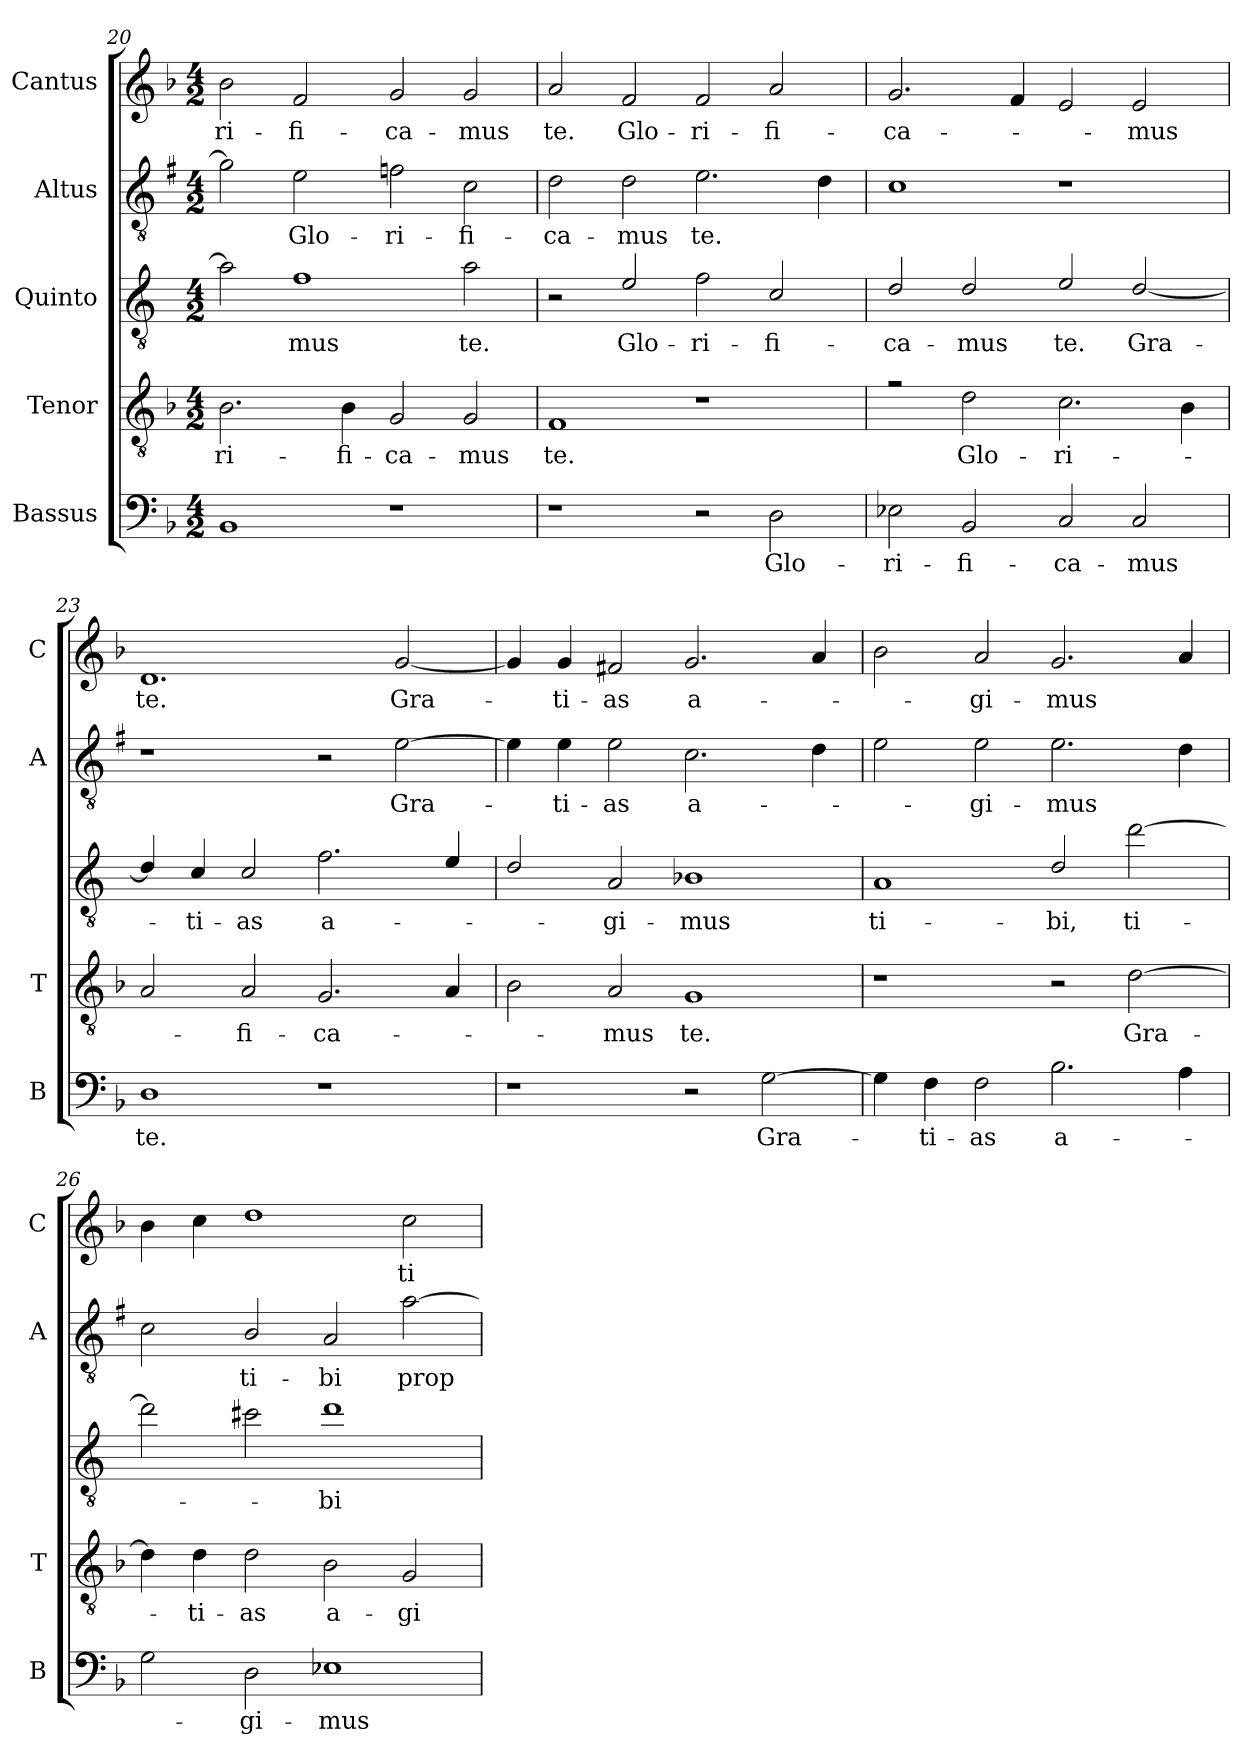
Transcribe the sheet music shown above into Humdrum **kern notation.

**kern	**text	**kern	**text	**kern	**text	**kern	**text	**kern	**text
*part5	*part5	*part4	*part4	*part3	*part3	*part2	*part2	*part1	*part1
*staff5	*staff5	*staff4	*staff4	*staff3	*staff3	*staff2	*staff2	*staff1	*staff1
*I"Bassus	*	*I"Tenor	*	*I"Quinto	*	*I"Altus	*	*I"Cantus	*
*I'B	*	*I'T	*	*	*	*I'A	*	*I'C	*
*clefF4	*	*clefGv2	*	*clefGv2	*	*clefGv2	*	*clefG2	*
*	*	*	*	*ITrd4c7	*	*ITrd1c2	*	*	*
*k[b-]	*	*k[b-]	*	*k[b-]	*	*k[b-]	*	*k[b-]	*
*F:	*	*F:	*	*F:	*	*F:	*	*F:	*
*M4/2	*	*M4/2	*	*M4/2	*	*M4/2	*	*M4/2	*
=20	=20	=20	=20	=20	=20	=20	=20	=20	=20
!	!	!	!LO:LY:b	!	!	!	!	!	!LO:LY:b
1BB-	.	2.B-\	-ri-	2d\]	.	2f\]	.	2b-\	-ri-
!	!	!	!	!	!LO:LY:b	!	!LO:LY:b	!	!LO:LY:b
.	.	.	.	1B-	-mus	2d\	Glo-	2f/	-fi-
!	!	!	!LO:LY:b	!	!	!	!	!	!
.	.	4B-\	-fi-	.	.	.	.	.	.
!	!	!	!LO:LY:b	!	!	!	!LO:LY:b	!	!LO:LY:b
1r	.	2G/	-ca-	.	.	2e-X\	-ri-	2g/	-ca-
!	!	!	!LO:LY:b	!	!LO:LY:b	!	!LO:LY:b	!	!LO:LY:b
.	.	2G/	-mus	2d\	te.	2B-\	-fi-	2g/	-mus
=21	=21	=21	=21	=21	=21	=21	=21	=21	=21
!	!	!	!LO:LY:b	!	!	!	!LO:LY:b	!	!LO:LY:b
1r	.	1F	te.	2r	.	2c\	-ca-	2a/	te.
!	!	!	!	!	!LO:LY:b	!	!LO:LY:b	!	!LO:LY:b
.	.	.	.	2A/	Glo-	2c\	-mus	2f/	Glo-
!	!	!	!	!	!LO:LY:b	!	!LO:LY:b	!	!LO:LY:b
2r	.	1r	.	2B-\	-ri-	2.d\	te.	2f/	-ri-
!	!LO:LY:b	!	!	!	!LO:LY:b	!	!	!	!LO:LY:b
2D\	Glo-	.	.	2F/	-fi-	.	.	2a/	-fi-
.	.	.	.	.	.	4c\	.	.	.
=22	=22	=22	=22	=22	=22	=22	=22	=22	=22
!	!LO:LY:b	!	!	!	!LO:LY:b	!	!	!	!LO:LY:b
2E-X\	-ri-	2rf	.	2G/	-ca-	1B-	.	2.g/	-ca-
!	!LO:LY:b	!	!LO:LY:b	!	!LO:LY:b	!	!	!	!
2BB-/	-fi-	2d\	Glo-	2G/	-mus	.	.	.	.
.	.	.	.	.	.	.	.	4f/	.
!	!LO:LY:b	!	!LO:LY:b	!	!LO:LY:b	!	!	!	!
2C/	-ca-	2.c\	-ri-	2A/	te.	1r	.	2e/	.
!	!LO:LY:b	!	!	!	!LO:LY:b	!	!	!	!LO:LY:b
2C/	-mus	.	.	[2G/	Gra-	.	.	2e/	-mus
.	.	4B-\	.	.	.	.	.	.	.
=23	=23	=23	=23	=23	=23	=23	=23	=23	=23
!	!LO:LY:b	!	!	!	!	!	!	!	!LO:LY:b
1D	te.	2A/	.	4G/]	.	1r	.	1.d	te.
!	!	!	!	!	!LO:LY:b	!	!	!	!
.	.	.	.	4F/	-ti-	.	.	.	.
!	!	!	!LO:LY:b	!	!LO:LY:b	!	!	!	!
.	.	2A/	-fi-	2F/	-as	.	.	.	.
!	!	!	!LO:LY:b	!	!LO:LY:b	!	!	!	!
1r	.	2.G/	-ca-	2.B-\	a-	2r	.	.	.
!	!	!	!	!	!	!	!LO:LY:b	!	!LO:LY:b
.	.	.	.	.	.	[2d\	Gra-	[2g/	Gra-
.	.	4A/	.	4A/	.	.	.	.	.
!!LO:LB:g=z
=24	=24	=24	=24	=24	=24	=24	=24	=24	=24
1r	.	2B-\	.	2G/	.	4d\]	.	4g/]	.
!	!	!	!	!	!	!	!LO:LY:b	!	!LO:LY:b
.	.	.	.	.	.	4d\	-ti-	4g/	-ti-
!	!	!	!LO:LY:b	!	!LO:LY:b	!	!LO:LY:b	!	!LO:LY:b
.	.	2A/	-mus	2D/	-gi-	2d\	-as	2f#X/	-as
!	!	!	!LO:LY:b	!	!LO:LY:b	!	!LO:LY:b	!	!LO:LY:b
2r	.	1G	te.	1E-X	-mus	2.B-\	a-	2.g/	a-
!	!LO:LY:b	!	!	!	!	!	!	!	!
[2G\	Gra-	.	.	.	.	.	.	.	.
.	.	.	.	.	.	4c\	.	4a/	.
=25	=25	=25	=25	=25	=25	=25	=25	=25	=25
!	!	!	!	!	!LO:LY:b	!	!	!	!
4G\]	.	1r	.	1D	ti-	2d\	.	2b-\	.
!	!LO:LY:b	!	!	!	!	!	!	!	!
4F\	-ti-	.	.	.	.	.	.	.	.
!	!LO:LY:b	!	!	!	!	!	!LO:LY:b	!	!LO:LY:b
2F\	-as	.	.	.	.	2d\	-gi-	2a/	-gi-
!	!LO:LY:b	!	!	!	!LO:LY:b	!	!LO:LY:b	!	!LO:LY:b
2.B-\	a-	2r	.	2G/	-bi,	2.d\	-mus	2.g/	-mus
!	!	!	!LO:LY:b	!	!LO:LY:b	!	!	!	!
.	.	[2d\	Gra-	[2g\	ti-	.	.	.	.
4A\	.	.	.	.	.	4c\	.	4a/	.
=26	=26	=26	=26	=26	=26	=26	=26	=26	=26
2G\	.	4d\]	.	2g\]	.	2B-\	.	4b-\	.
!	!	!	!LO:LY:b	!	!	!	!	!	!
.	.	4d\	-ti-	.	.	.	.	4cc\	.
!	!LO:LY:b	!	!LO:LY:b	!	!	!	!LO:LY:b	!	!
2D\	-gi-	2d\	-as	2f#X\	.	2A/	ti-	1dd	.
!	!LO:LY:b	!	!LO:LY:b	!	!LO:LY:b	!	!LO:LY:b	!	!
1E-X	-mus	2B-\	a-	1g	-bi	2G/	-bi	.	.
!	!	!	!LO:LY:b	!	!	!	!LO:LY:b	!	!LO:LY:b
.	.	2G/	-gi-	.	.	[2g\	prop-	2cc\	ti-
=	=	=	=	=	=	=	=	=	=
*-	*-	*-	*-	*-	*-	*-	*-	*-	*-
